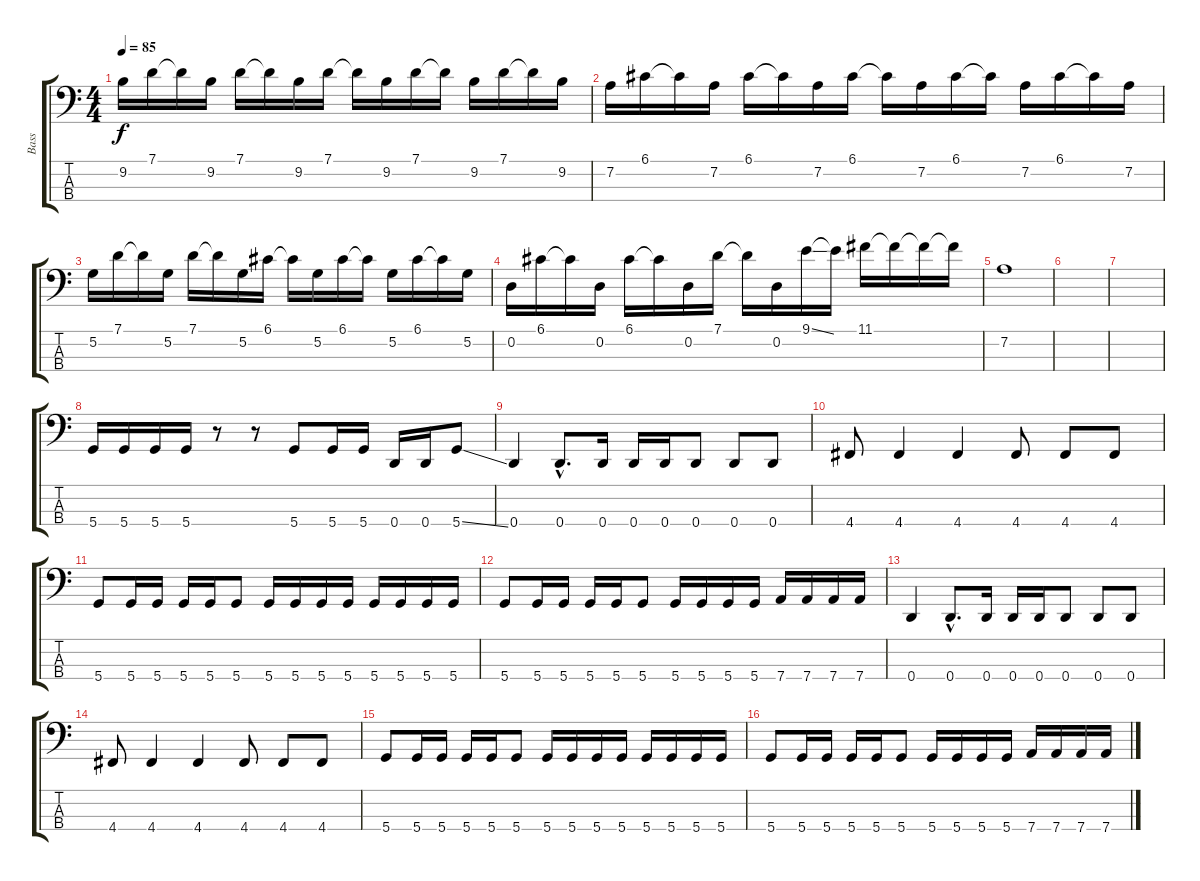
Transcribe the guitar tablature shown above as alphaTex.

\track ("Bass" "Bass") {instrument electricbasspick}
\staff {score tabs}
\tuning (G2 D2 A1 D1) {hide}
\ts (4 4)
\tempo 85
\clef f4
\ks c
9.2.16{dy f} 7.1.16 7.1{t}.16 9.2.16 7.1.16 7.1{t}.16 9.2.16 7.1.16 7.1{t}.16 9.2.16 7.1.16 7.1{t}.16 9.2.16 7.1.16 7.1{t}.16 9.2.16 |
7.2.16 6.1.16 6.1{t}.16 7.2.16 6.1.16 6.1{t}.16 7.2.16 6.1.16 6.1{t}.16 7.2.16 6.1.16 6.1{t}.16 7.2.16 6.1.16 6.1{t}.16 7.2.16 |
5.2.16 7.1.16 7.1{t}.16 5.2.16 7.1.16 7.1{t}.16 5.2.16 6.1.16 6.1{t}.16 5.2.16 6.1.16 6.1{t}.16 5.2.16 6.1.16 6.1{t}.16 5.2.16 |
0.2.16 6.1.16 6.1{t}.16 0.2.16 6.1.16 6.1{t}.16 0.2.16 7.1.16 7.1{t}.16 0.2.16 9.1{ss}.16 9.1{t}.16 11.1.16 11.1{t}.16 11.1{t}.16 11.1{t}.16 |
7.2.1 |
|
|
5.4.16 5.4.16 5.4.16 5.4.16 r.8 r.8 5.4.8 5.4.16 5.4.16 0.4.16 0.4.16 5.4{ss}.8 |
0.4.4 0.4{hac}.8{d} 0.4.16 0.4.16 0.4.16 0.4.8 0.4.8 0.4.8 |
4.4.8 4.4.4 4.4.4 4.4.8 4.4.8 4.4.8 |
5.4.8 5.4.16 5.4.16 5.4.16 5.4.16 5.4.8 5.4.16 5.4.16 5.4.16 5.4.16 5.4.16 5.4.16 5.4.16 5.4.16 |
5.4.8 5.4.16 5.4.16 5.4.16 5.4.16 5.4.8 5.4.16 5.4.16 5.4.16 5.4.16 7.4.16 7.4.16 7.4.16 7.4.16 |
0.4.4 0.4{hac}.8{d} 0.4.16 0.4.16 0.4.16 0.4.8 0.4.8 0.4.8 |
4.4.8 4.4.4 4.4.4 4.4.8 4.4.8 4.4.8 |
5.4.8 5.4.16 5.4.16 5.4.16 5.4.16 5.4.8 5.4.16 5.4.16 5.4.16 5.4.16 5.4.16 5.4.16 5.4.16 5.4.16 |
5.4.8 5.4.16 5.4.16 5.4.16 5.4.16 5.4.8 5.4.16 5.4.16 5.4.16 5.4.16 7.4.16 7.4.16 7.4.16 7.4.16
